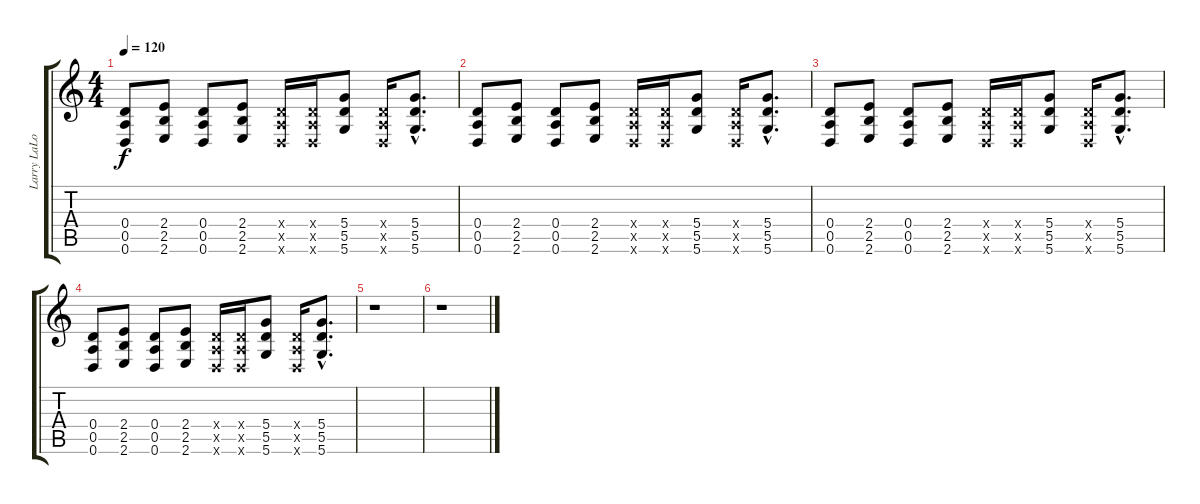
\track ("Larry LaLonde" "Larry LaLo") {instrument overdrivenguitar}
\staff {score tabs}
\tuning (E4 B3 G3 D3 A2 D2) {hide}
\ts (4 4)
\tempo 120
\clef g2
\ks c
(0.4 0.5 0.6).8{dy f} (2.4 2.5 2.6).8 (0.4 0.5 0.6).8 (2.4 2.5 2.6).8 (0.4{x} 0.5{x} 0.6{x}).16 (0.4{x} 0.5{x} 0.6{x}).16 (5.4 5.5 5.6).8 (0.4{x} 0.5{x} 0.6{x}).16 (5.4{hac} 5.5{hac} 5.6{hac}).8{d} |
(0.4 0.5 0.6).8 (2.4 2.5 2.6).8 (0.4 0.5 0.6).8 (2.4 2.5 2.6).8 (0.4{x} 0.5{x} 0.6{x}).16 (0.4{x} 0.5{x} 0.6{x}).16 (5.4 5.5 5.6).8 (0.4{x} 0.5{x} 0.6{x}).16 (5.4{hac} 5.5{hac} 5.6{hac}).8{d} |
(0.4 0.5 0.6).8 (2.4 2.5 2.6).8 (0.4 0.5 0.6).8 (2.4 2.5 2.6).8 (0.4{x} 0.5{x} 0.6{x}).16 (0.4{x} 0.5{x} 0.6{x}).16 (5.4 5.5 5.6).8 (0.4{x} 0.5{x} 0.6{x}).16 (5.4{hac} 5.5{hac} 5.6{hac}).8{d} |
(0.4 0.5 0.6).8 (2.4 2.5 2.6).8 (0.4 0.5 0.6).8 (2.4 2.5 2.6).8 (0.4{x} 0.5{x} 0.6{x}).16 (0.4{x} 0.5{x} 0.6{x}).16 (5.4 5.5 5.6).8 (0.4{x} 0.5{x} 0.6{x}).16 (5.4{hac} 5.5{hac} 5.6{hac}).8{d} |
r.1 |
r.1
